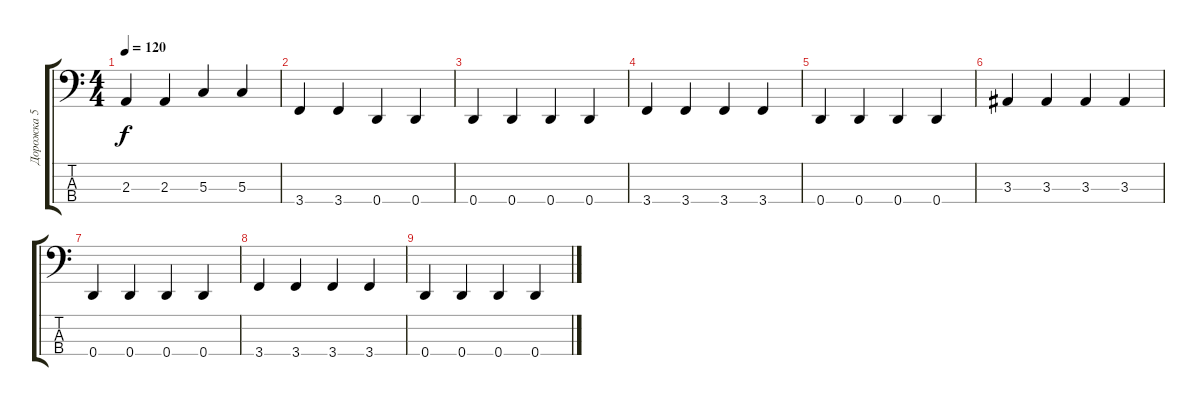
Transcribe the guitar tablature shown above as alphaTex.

\track ("Дорожка 5" "Дорожка 5") {instrument electricbasspick}
\staff {score tabs}
\tuning (F2 C2 G1 D1) {hide}
\ts (4 4)
\tempo 120
\clef f4
\ks c
2.3.4{dy f} 2.3.4 5.3.4 5.3.4 |
3.4.4 3.4.4 0.4.4 0.4.4 |
0.4.4 0.4.4 0.4.4 0.4.4 |
3.4.4 3.4.4 3.4.4 3.4.4 |
0.4.4 0.4.4 0.4.4 0.4.4 |
3.3.4 3.3.4 3.3.4 3.3.4 |
0.4.4 0.4.4 0.4.4 0.4.4 |
3.4.4 3.4.4 3.4.4 3.4.4 |
0.4.4 0.4.4 0.4.4 0.4.4
